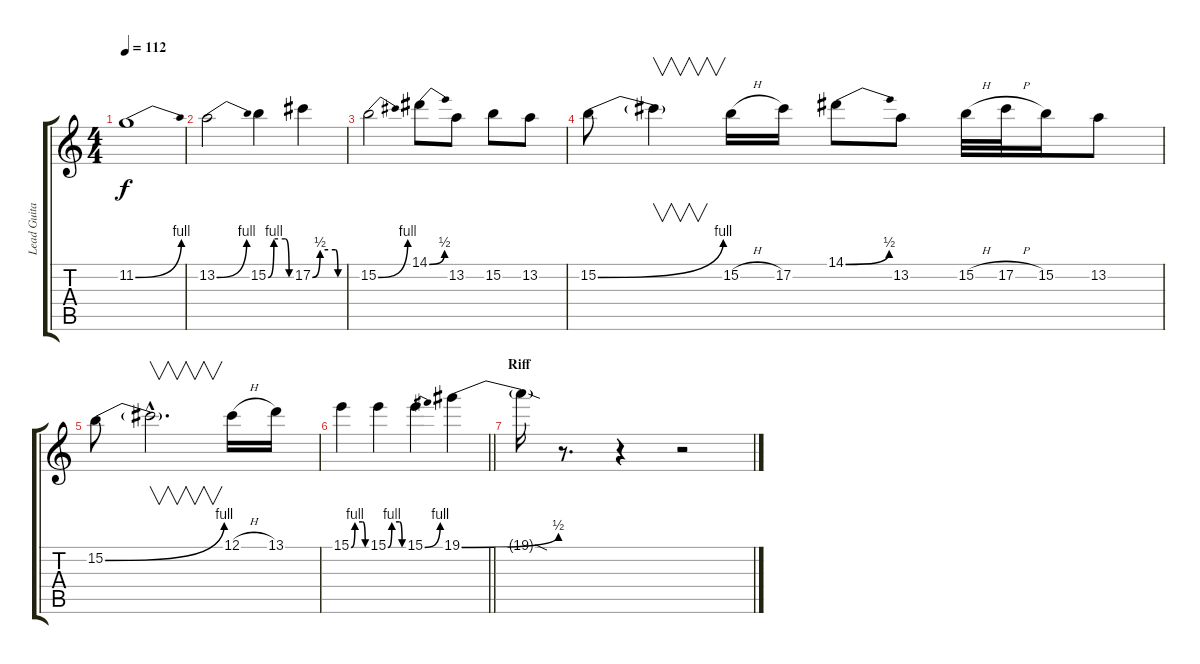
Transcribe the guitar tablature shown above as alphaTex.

\track ("Lead Guitar" "Lead Guita") {instrument distortionguitar}
\staff {score tabs}
\tuning (Db4 Ab3 E3 B2 Gb2 Db2) {hide}
\ts (4 4)
\tempo 112
\clef g2
\ks c
11.2{be (bend 0 0 60 4)}.1{dy f} |
13.2{be (bend 0 0 60 4)}.2 15.2{be (custom 0 0 15 4 45 4 55 0 60 0)}.4 17.2{be (custom 0 0 15 2 45 2 50 0 60 0)}.4 |
15.2{be (bend 0 0 60 4)}.2 14.1{be (bend 0 0 60 2)}.8 13.2.8 15.2.8 13.2.8 |
15.2{be (bend 0 0 60 4)}.8 15.2{t}.4{v} 15.2{h}.16 17.2.16 14.1{be (bend 0 0 60 2)}.8 13.2.8 15.2{h}.32 17.2{h}.32 15.2.16 13.2.8 |
15.2{be (bend 0 0 60 4)}.8 15.2{hac t}.2{v d} 12.1{h}.16 13.1.16 |
\barLineRight lightlight
15.1{be (custom 0 0 15 4 45 4 55 0 60 0)}.4 15.1{be (custom 0 0 15 4 45 4 55 0 60 0)}.4 15.1{be (bend 0 0 60 4)}.4 19.1{be (bend 0 0 60 2)}.4 |
\section ("" "Riff")
19.1{sod t}.16 r.8{d} r.4 r.2
